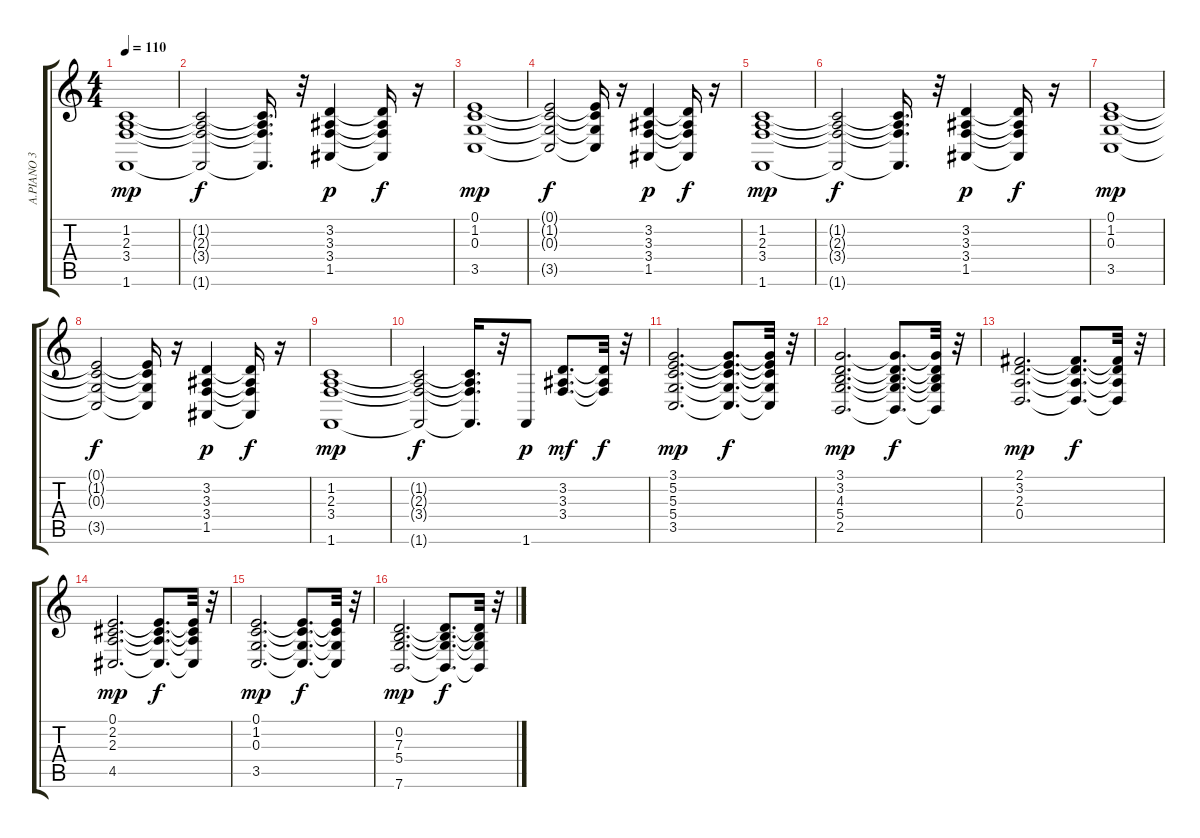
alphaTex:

\track ("A.PIANO 3" "A.PIANO 3") {instrument electricgrandpiano}
\staff {score tabs}
\tuning (E4 B3 G3 D3 A2 E2) {hide}
\ts (4 4)
\tempo 110
\clef g2
\ks c
(1.2 2.3 3.4 1.6).1{dy mp} |
(1.2{t} 2.3{t} 3.4{t} 1.6{t}).2{dy f} (1.2{t} 2.3{t} 3.4{t} 1.6{t}).16{d} r.32 (3.2 3.3 3.4 1.5).4{dy p} (3.2{t} 3.3{t} 3.4{t} 1.5{t}).16{dy f} r.16 |
(0.1 1.2 0.3 3.5).1{dy mp} |
(0.1{t} 1.2{t} 0.3{t} 3.5{t}).2{dy f} (0.1{t} 1.2{t} 0.3{t} 3.5{t}).16 r.16 (3.2 3.3 3.4 1.5).4{dy p} (3.2{t} 3.3{t} 3.4{t} 1.5{t}).16{dy f} r.16 |
(1.2 2.3 3.4 1.6).1{dy mp} |
(1.2{t} 2.3{t} 3.4{t} 1.6{t}).2{dy f} (1.2{t} 2.3{t} 3.4{t} 1.6{t}).16{d} r.32 (3.2 3.3 3.4 1.5).4{dy p} (3.2{t} 3.3{t} 3.4{t} 1.5{t}).16{dy f} r.16 |
(0.1 1.2 0.3 3.5).1{dy mp} |
(0.1{t} 1.2{t} 0.3{t} 3.5{t}).2{dy f} (0.1{t} 1.2{t} 0.3{t} 3.5{t}).16 r.16 (3.2 3.3 3.4 1.5).4{dy p} (3.2{t} 3.3{t} 3.4{t} 1.5{t}).16{dy f} r.16 |
(1.2 2.3 3.4 1.6).1{dy mp} |
(1.2{t} 2.3{t} 3.4{t} 1.6{t}).2{dy f} (1.2{t} 2.3{t} 3.4{t} 1.6{t}).16{d} r.32 1.6.8{dy p} (3.2 3.3 3.4).8{d dy mf} (3.2{t} 3.3{t} 3.4{t}).32{dy f} r.32 |
(3.1 5.2 5.3 5.4 3.5).2{d dy mp} (3.1{t} 5.2{t} 5.3{t} 5.4{t} 3.5{t}).8{d dy f} (3.1{t} 5.2{t} 5.3{t} 5.4{t} 3.5{t}).32 r.32 |
(3.1 3.2 4.3 5.4 2.5).2{d dy mp} (3.1{t} 3.2{t} 4.3{t} 5.4{t} 2.5{t}).8{d dy f} (3.1{t} 3.2{t} 4.3{t} 5.4{t} 2.5{t}).32 r.32 |
(2.1 3.2 2.3 0.4).2{d dy mp} (2.1{t} 3.2{t} 2.3{t} 0.4{t}).8{d dy f} (2.1{t} 3.2{t} 2.3{t} 0.4{t}).32 r.32 |
(0.1 2.2 2.3 4.5).2{d dy mp} (0.1{t} 2.2{t} 2.3{t} 4.5{t}).8{d dy f} (0.1{t} 2.2{t} 2.3{t} 4.5{t}).32 r.32 |
(0.1 1.2 0.3 3.5).2{d dy mp} (0.1{t} 1.2{t} 0.3{t} 3.5{t}).8{d dy f} (0.1{t} 1.2{t} 0.3{t} 3.5{t}).32 r.32 |
(0.2 7.3 5.4 7.6).2{d dy mp} (0.2{t} 7.3{t} 5.4{t} 7.6{t}).8{d dy f} (0.2{t} 7.3{t} 5.4{t} 7.6{t}).32 r.32
